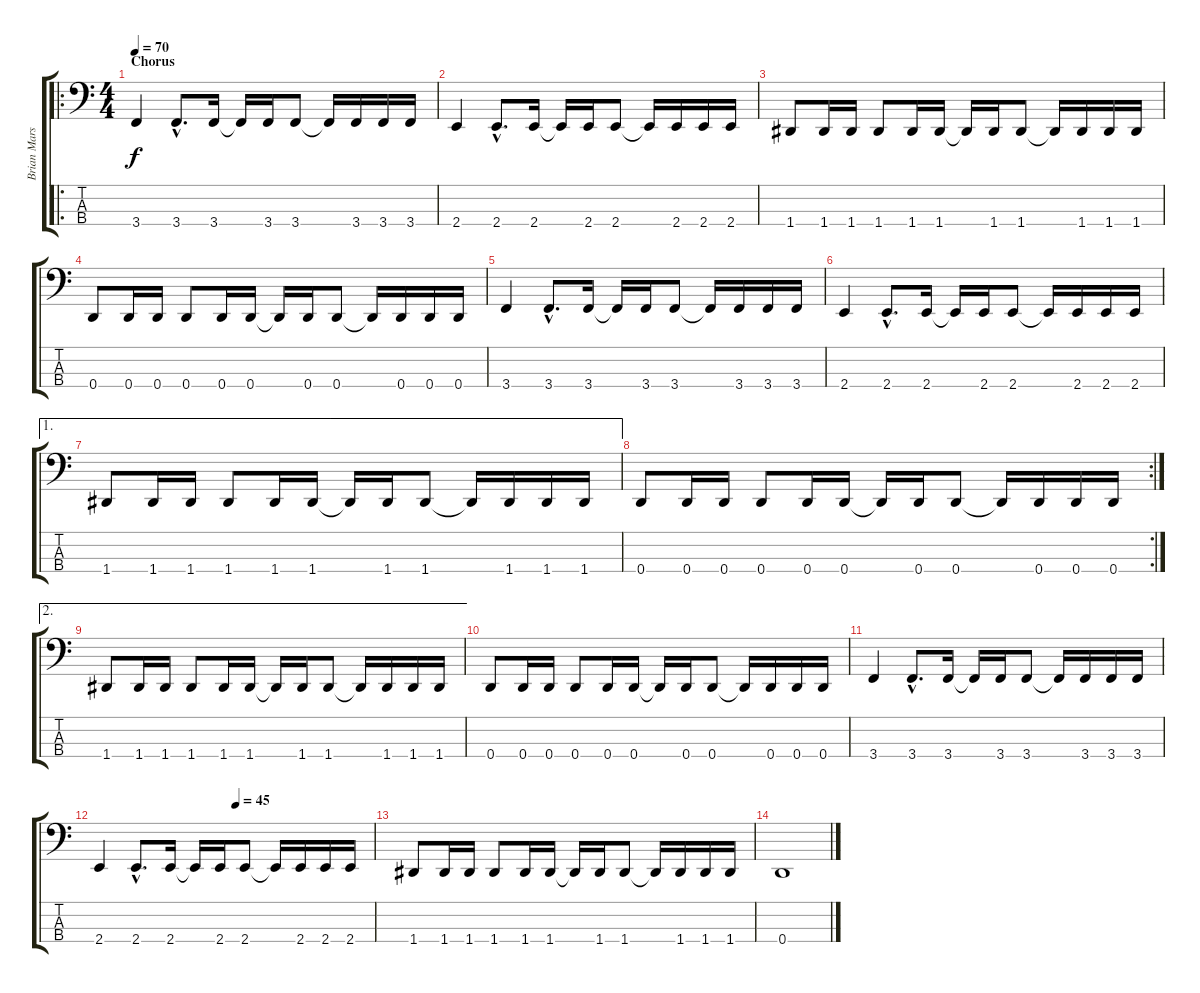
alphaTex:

\track ("Brian Marshall" "Brian Mars") {instrument electricbasspick}
\staff {score tabs}
\tuning (G2 D2 A1 D1) {hide}
\ro
\ts (4 4)
\section ("" "Chorus")
\tempo 70
\clef f4
\ks c
3.4.4{dy f} 3.4{hac}.8{d} 3.4.16 3.4{t}.16 3.4.16 3.4.8 3.4{t}.16 3.4.16 3.4.16 3.4.16 |
2.4.4 2.4{hac}.8{d} 2.4.16 2.4{t}.16 2.4.16 2.4.8 2.4{t}.16 2.4.16 2.4.16 2.4.16 |
1.4.8 1.4.16 1.4.16 1.4.8 1.4.16 1.4.16 1.4{t}.16 1.4.16 1.4.8 1.4{t}.16 1.4.16 1.4.16 1.4.16 |
0.4.8 0.4.16 0.4.16 0.4.8 0.4.16 0.4.16 0.4{t}.16 0.4.16 0.4.8 0.4{t}.16 0.4.16 0.4.16 0.4.16 |
3.4.4 3.4{hac}.8{d} 3.4.16 3.4{t}.16 3.4.16 3.4.8 3.4{t}.16 3.4.16 3.4.16 3.4.16 |
2.4.4 2.4{hac}.8{d} 2.4.16 2.4{t}.16 2.4.16 2.4.8 2.4{t}.16 2.4.16 2.4.16 2.4.16 |
\ae 1
1.4.8 1.4.16 1.4.16 1.4.8 1.4.16 1.4.16 1.4{t}.16 1.4.16 1.4.8 1.4{t}.16 1.4.16 1.4.16 1.4.16 |
\rc 2
0.4.8 0.4.16 0.4.16 0.4.8 0.4.16 0.4.16 0.4{t}.16 0.4.16 0.4.8 0.4{t}.16 0.4.16 0.4.16 0.4.16 |
\ae 2
1.4.8 1.4.16 1.4.16 1.4.8 1.4.16 1.4.16 1.4{t}.16 1.4.16 1.4.8 1.4{t}.16 1.4.16 1.4.16 1.4.16 |
0.4.8 0.4.16 0.4.16 0.4.8 0.4.16 0.4.16 0.4{t}.16 0.4.16 0.4.8 0.4{t}.16 0.4.16 0.4.16 0.4.16 |
3.4.4 3.4{hac}.8{d} 3.4.16 3.4{t}.16 3.4.16 3.4.8 3.4{t}.16 3.4.16 3.4.16 3.4.16 |
\tempo (45 0.5)
2.4.4 2.4{hac}.8{d} 2.4.16 2.4{t}.16 2.4.16 2.4.8 2.4{t}.16 2.4.16 2.4.16 2.4.16 |
1.4.8 1.4.16 1.4.16 1.4.8 1.4.16 1.4.16 1.4{t}.16 1.4.16 1.4.8 1.4{t}.16 1.4.16 1.4.16 1.4.16 |
0.4.1
